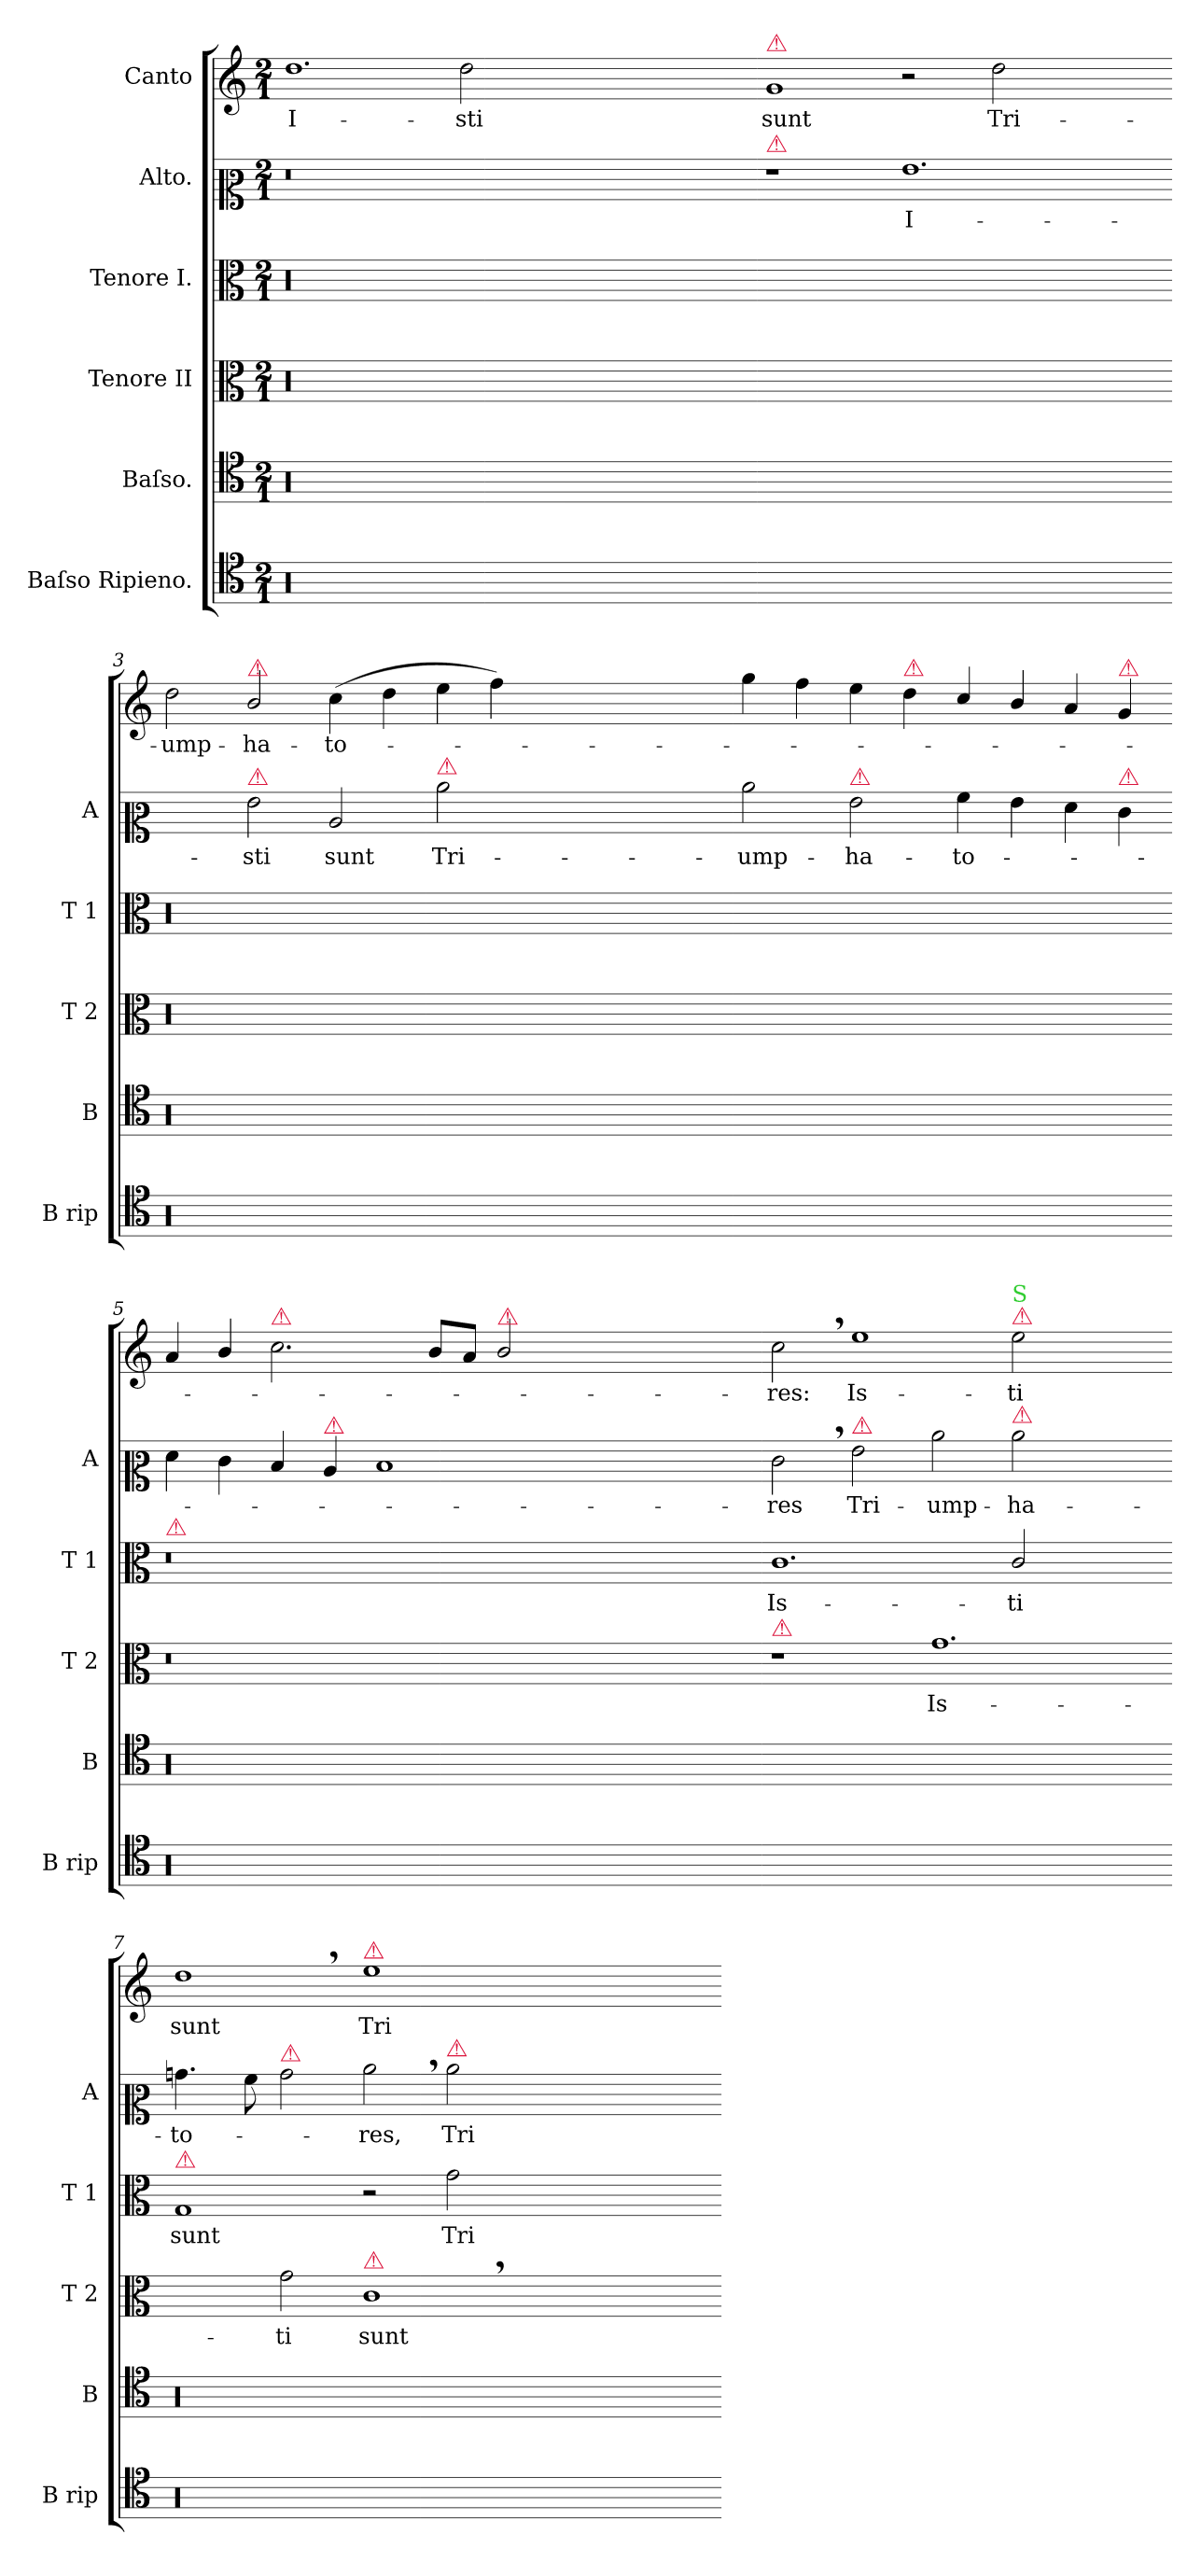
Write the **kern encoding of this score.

**kern	**kern	**kern	**text	**kern	**text	**kern	**text	**kern	**text
*part6	*part5	*part4	*part4	*part3	*part3	*part2	*part2	*part1	*part1
*staff6	*staff5	*staff4	*staff4	*staff3	*staff3	*staff2	*staff2	*staff1	*staff1
*I"Baſso Ripieno.	*I"Baſso.	*I"Tenore II	*	*I"Tenore I.	*	*I"Alto.	*	*I"Canto	*
*I'B rip	*I'B	*I'T 2	*	*I'T 1	*	*I'A	*	*	*
*clefC4	*clefC4	*clefC3	*	*clefC3	*	*clefC2	*	*clefG2	*
*k[]	*k[]	*k[]	*	*k[]	*	*k[]	*	*k[]	*
*M2/1	*M2/1	*M2/1	*	*M2/1	*	*M2/1	*	*M2/1	*
=1	=1	=1	=1	=1	=1	=1	=1	=1	=1
00r	00r	00r	.	00r	.	0r	.	1.dd\	I-
.	.	.	.	.	.	.	.	2dd\	-sti
.	.	.	.	.	.	0ryy	.	0ryy	.
=2-	=2-	=2-	=2-	=2-	=2-	=2-	=2-	=2-	=2-
!	!	!	!	!	!	!	!	!LO:TX:a:color=crimson:t=⚠	!
!	!	!	!	!	!	!LO:TX:a:color=crimson:t=⚠	!	!	!
0ryy	0ryy	0ryy	.	0ryy	.	1r	.	1g/	sunt
.	.	.	.	.	.	1.g\	I-	2r	.
.	.	.	.	.	.	.	.	2dd\	Tri-
2ryy	2ryy	2ryy	.	2ryy	.	.	.	2ryy	.
=3-	=3-	=3-	=3-	=3-	=3-	=3-	=3-	=3-	=3-
00r	00r	00r	.	00r	.	2ryy	.	2dd\	-ump-
!	!	!	!	!	!	!	!	!LO:TX:a:color=crimson:t=⚠	!
!	!	!	!	!	!	!LO:TX:a:color=crimson:t=⚠	!	!	!
.	.	.	.	.	.	2g\	-sti	2b/	-ha-
.	.	.	.	.	.	2c/	sunt	(4cc\	-to-
.	.	.	.	.	.	.	.	4dd\	.
!	!	!	!	!	!	!LO:TX:a:color=crimson:t=⚠	!	!	!
.	.	.	.	.	.	2cc\	Tri-	4ee\	.
.	.	.	.	.	.	.	.	4ff\)	.
.	.	.	.	.	.	0ryy	.	0ryy	.
=4-	=4-	=4-	=4-	=4-	=4-	=4-	=4-	=4-	=4-
0ryy	0ryy	0ryy	.	0ryy	.	2cc\	-ump-	4gg\	.
.	.	.	.	.	.	.	.	4ff\	.
!	!	!	!	!	!	!LO:TX:a:color=crimson:t=⚠	!	!	!
.	.	.	.	.	.	2g\	-ha-	4ee\	.
!	!	!	!	!	!	!	!	!LO:TX:a:color=crimson:t=⚠	!
.	.	.	.	.	.	.	.	4dd\	.
.	.	.	.	.	.	4a\	-to-	4cc/	.
.	.	.	.	.	.	4g\	.	4b/	.
.	.	.	.	.	.	4f\	.	4a/	.
!	!	!	!	!	!	!	!	!LO:TX:a:color=crimson:t=⚠	!
!	!	!	!	!	!	!LO:TX:a:color=crimson:t=⚠	!	!	!
.	.	.	.	.	.	4e\	.	4g/	.
=5-	=5-	=5-	=5-	=5-	=5-	=5-	=5-	=5-	=5-
!	!	!	!	!LO:TX:a:color=crimson:t=⚠	!	!	!	!	!
00r	00r	0r	.	0r	.	4f\	.	4a/	.
.	.	.	.	.	.	4e\	.	4b/	.
!	!	!	!	!	!	!	!	!LO:TX:a:color=crimson:t=⚠	!
.	.	.	.	.	.	4d/	.	2.cc\	.
!	!	!	!	!	!	!LO:TX:a:color=crimson:t=⚠	!	!	!
.	.	.	.	.	.	4c/	.	.	.
.	.	.	.	.	.	1d/	.	.	.
.	.	.	.	.	.	.	.	8b/L	.
.	.	.	.	.	.	.	.	8a/J	.
!	!	!	!	!	!	!	!	!LO:TX:a:color=crimson:t=⚠	!
.	.	.	.	.	.	.	.	2b/	.
.	.	0ryy	.	0ryy	.	0ryy	.	0ryy	.
=6-	=6-	=6-	=6-	=6-	=6-	=6-	=6-	=6-	=6-
!	!	!LO:TX:a:color=crimson:t=⚠	!	!	!	!	!	!	!
0ryy	0ryy	1r	.	1.c\	Is-	2e,\	-res	2cc,\	-res:
!	!	!	!	!	!	!LO:TX:a:color=crimson:t=⚠	!	!	!
.	.	.	.	.	.	2g\	Tri-	1ee\	Is-
.	.	1.g\	Is-	.	.	2cc\	-ump-	.	.
!	!	!	!	!	!	!	!	!LO:TX:a:color=crimson:t=⚠	!
!	!	!	!	!	!	!	!	!LO:TX:a:color=limegreen:t=S	!
!	!	!	!	!	!	!LO:TX:a:color=crimson:t=⚠	!	!	!
.	.	.	.	2c/	-ti	2cc\	-ha-	2ee\	-ti
2ryy	2ryy	.	.	2ryy	.	2ryy	.	2ryy	.
=7-	=7-	=7-	=7-	=7-	=7-	=7-	=7-	=7-	=7-
!	!	!	!	!LO:TX:a:color=crimson:t=⚠	!	!	!	!	!
00r	00r	2ryy	.	1G/	sunt	4.bn\	-to-	1dd,\	sunt
.	.	.	.	.	.	8a\	.	.	.
!	!	!	!	!	!	!LO:TX:a:color=crimson:t=⚠	!	!	!
.	.	2g\	-ti	.	.	2b\	.	.	.
!	!	!	!	!	!	!	!	!LO:TX:a:color=crimson:t=⚠	!
!	!	!LO:TX:a:color=crimson:t=⚠	!	!	!	!	!	!	!
.	.	1c,\	sunt	2r	.	2cc,\	-res,	1ee\	Tri-
!	!	!	!	!	!	!LO:TX:a:color=crimson:t=⚠	!	!	!
.	.	.	.	2g\	Tri-	2cc\	Tri-	.	.
.	.	0ryy	.	0ryy	.	0ryy	.	0ryy	.
=-	=-	=-	=-	=-	=-	=-	=-	=-	=-
*-	*-	*-	*-	*-	*-	*-	*-	*-	*-
